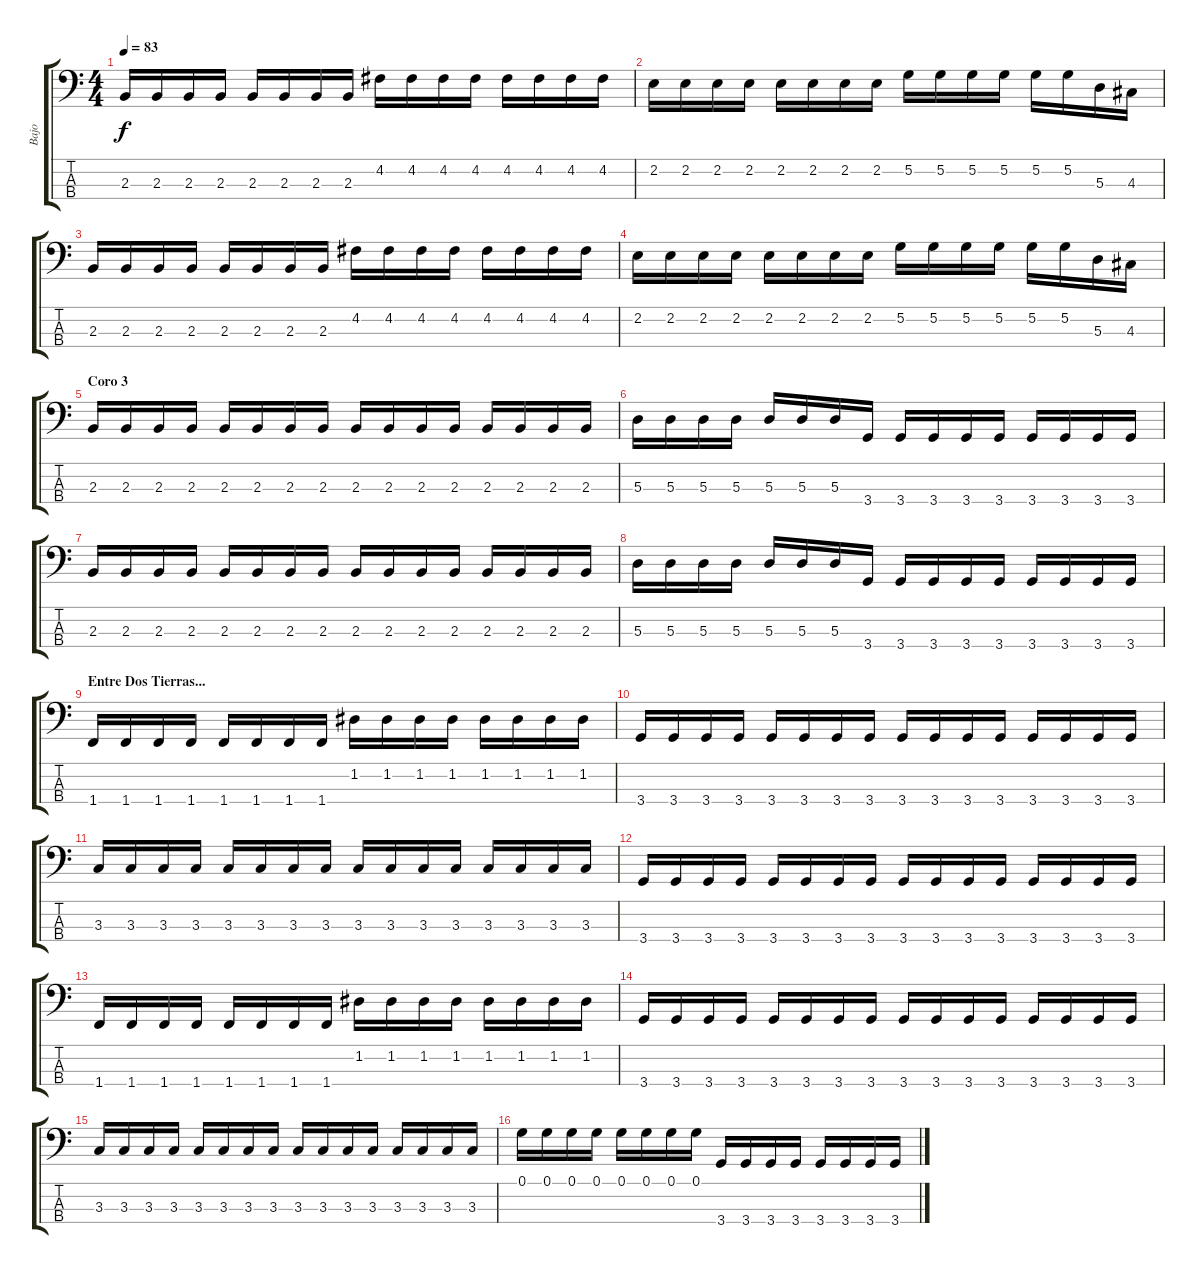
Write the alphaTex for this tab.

\track ("Bajo" "Bajo") {instrument electricbasspick}
\staff {score tabs}
\tuning (G2 D2 A1 E1) {hide}
\ts (4 4)
\tempo 83
\clef f4
\ks c
2.3.16{dy f} 2.3.16 2.3.16 2.3.16 2.3.16 2.3.16 2.3.16 2.3.16 4.2.16 4.2.16 4.2.16 4.2.16 4.2.16 4.2.16 4.2.16 4.2.16 |
2.2.16 2.2.16 2.2.16 2.2.16 2.2.16 2.2.16 2.2.16 2.2.16 5.2.16 5.2.16 5.2.16 5.2.16 5.2.16 5.2.16 5.3.16 4.3.16 |
2.3.16 2.3.16 2.3.16 2.3.16 2.3.16 2.3.16 2.3.16 2.3.16 4.2.16 4.2.16 4.2.16 4.2.16 4.2.16 4.2.16 4.2.16 4.2.16 |
2.2.16 2.2.16 2.2.16 2.2.16 2.2.16 2.2.16 2.2.16 2.2.16 5.2.16 5.2.16 5.2.16 5.2.16 5.2.16 5.2.16 5.3.16 4.3.16 |
\section ("" "Coro 3")
2.3.16 2.3.16 2.3.16 2.3.16 2.3.16 2.3.16 2.3.16 2.3.16 2.3.16 2.3.16 2.3.16 2.3.16 2.3.16 2.3.16 2.3.16 2.3.16 |
5.3.16 5.3.16 5.3.16 5.3.16 5.3.16 5.3.16 5.3.16 3.4.16 3.4.16 3.4.16 3.4.16 3.4.16 3.4.16 3.4.16 3.4.16 3.4.16 |
2.3.16 2.3.16 2.3.16 2.3.16 2.3.16 2.3.16 2.3.16 2.3.16 2.3.16 2.3.16 2.3.16 2.3.16 2.3.16 2.3.16 2.3.16 2.3.16 |
5.3.16 5.3.16 5.3.16 5.3.16 5.3.16 5.3.16 5.3.16 3.4.16 3.4.16 3.4.16 3.4.16 3.4.16 3.4.16 3.4.16 3.4.16 3.4.16 |
\section ("" "Entre Dos Tierras...")
1.4.16 1.4.16 1.4.16 1.4.16 1.4.16 1.4.16 1.4.16 1.4.16 1.2.16 1.2.16 1.2.16 1.2.16 1.2.16 1.2.16 1.2.16 1.2.16 |
3.4.16 3.4.16 3.4.16 3.4.16 3.4.16 3.4.16 3.4.16 3.4.16 3.4.16 3.4.16 3.4.16 3.4.16 3.4.16 3.4.16 3.4.16 3.4.16 |
3.3.16 3.3.16 3.3.16 3.3.16 3.3.16 3.3.16 3.3.16 3.3.16 3.3.16 3.3.16 3.3.16 3.3.16 3.3.16 3.3.16 3.3.16 3.3.16 |
3.4.16 3.4.16 3.4.16 3.4.16 3.4.16 3.4.16 3.4.16 3.4.16 3.4.16 3.4.16 3.4.16 3.4.16 3.4.16 3.4.16 3.4.16 3.4.16 |
1.4.16 1.4.16 1.4.16 1.4.16 1.4.16 1.4.16 1.4.16 1.4.16 1.2.16 1.2.16 1.2.16 1.2.16 1.2.16 1.2.16 1.2.16 1.2.16 |
3.4.16 3.4.16 3.4.16 3.4.16 3.4.16 3.4.16 3.4.16 3.4.16 3.4.16 3.4.16 3.4.16 3.4.16 3.4.16 3.4.16 3.4.16 3.4.16 |
3.3.16 3.3.16 3.3.16 3.3.16 3.3.16 3.3.16 3.3.16 3.3.16 3.3.16 3.3.16 3.3.16 3.3.16 3.3.16 3.3.16 3.3.16 3.3.16 |
0.1.16 0.1.16 0.1.16 0.1.16 0.1.16 0.1.16 0.1.16 0.1.16 3.4.16 3.4.16 3.4.16 3.4.16 3.4.16 3.4.16 3.4.16 3.4.16
